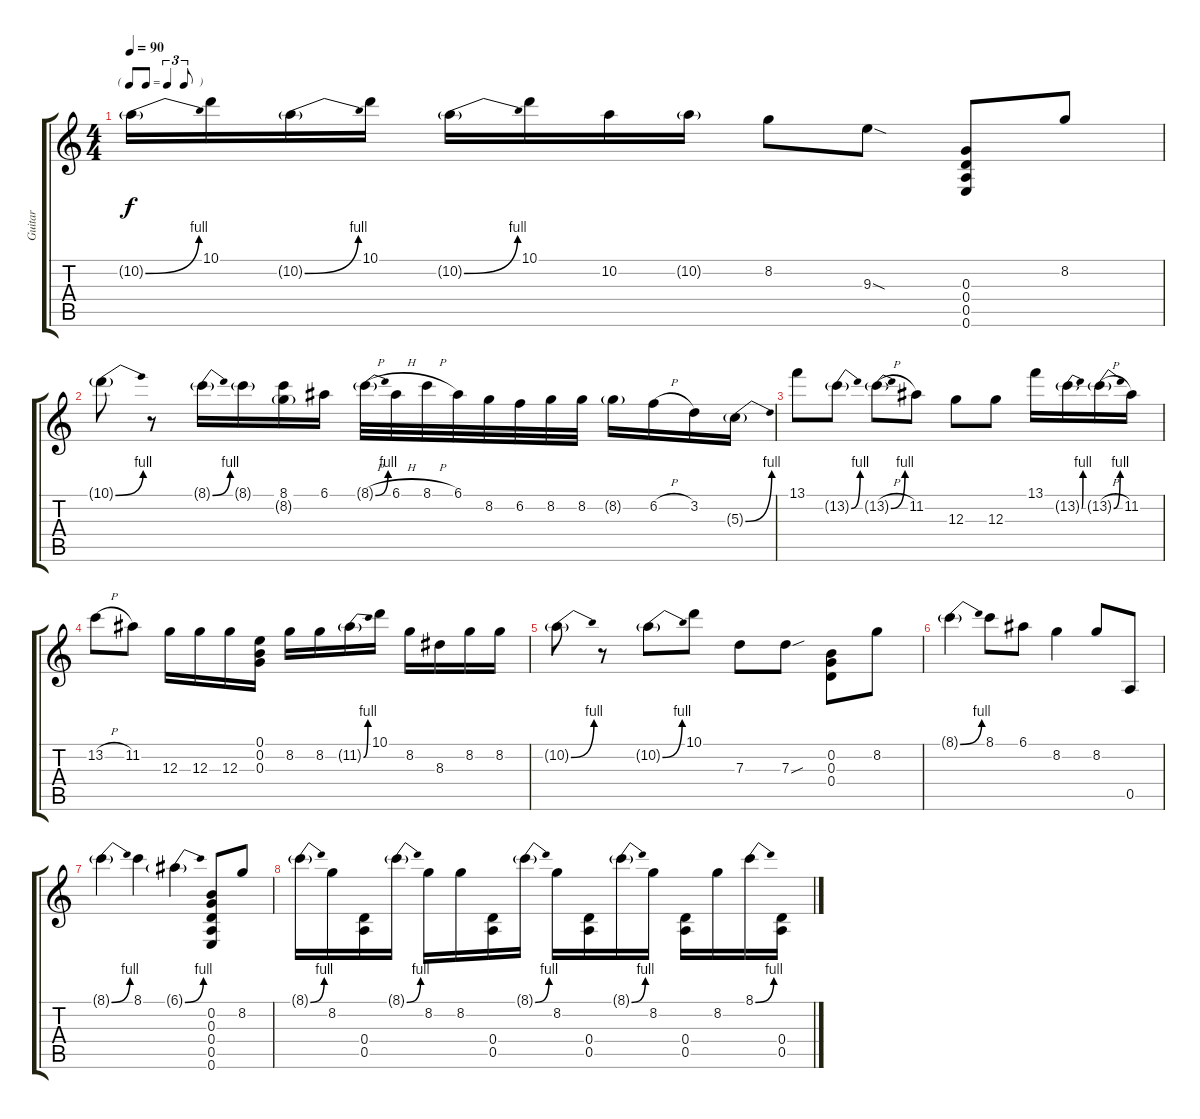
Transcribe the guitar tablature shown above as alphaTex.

\track ("Guitar" "Guitar") {instrument distortionguitar}
\staff {score tabs}
\tuning (E4 B3 G3 D3 A2 E2) {hide}
\ts (4 4)
\tf triplet8th
\tempo 90
\clef g2
\ks c
10.2{be (bend 0 0 60 4) g}.16{dy f} 10.1.16 10.2{be (bend 0 0 60 4) g}.16 10.1.16 10.2{be (bend 0 0 60 4) g}.16 10.1.16 10.2.16 10.2{g}.16 8.2.8 9.3{sod}.8 (0.3 0.4 0.5 0.6).8 8.2.8 |
10.1{be (bend 0 0 60 4) g}.8 r.8 8.1{be (bend 0 0 60 4) g}.16 8.1{g}.16 (8.1 8.2{g}).16 6.1.16 8.1{be (bend 0 0 60 4) h g}.32 6.1{h}.32 8.1{h}.32 6.1.32 8.2.32 6.2.32 8.2.32 8.2.32 8.2{g}.16 6.2{h}.16 3.2.16 5.3{be (bend 0 0 60 4) g}.16 |
13.1.8 13.2{be (bend 0 0 60 4) g}.8 13.2{be (bend 0 0 60 4) h g}.8 11.2.8 12.3.8 12.3.8 13.1.16 13.2{be (bend 0 0 60 4) g}.16 13.2{be (bend 0 0 60 4) h g}.16 11.2.16 |
13.2{h}.8 11.2.8 12.3.16 12.3.16 12.3.16 (0.1 0.2 0.3).16 8.2.16 8.2.16 11.2{be (bend 0 0 60 4) g}.16 10.1.16 8.2.16 8.3.16 8.2.16 8.2.16 |
10.2{be (bend 0 0 60 4) g}.8 r.8 10.2{be (bend 0 0 60 4) g}.8 10.1.8 7.3.8 7.3{sou}.8 (0.2 0.3 0.4).8 8.2.8 |
8.1{be (bend 0 0 60 4) g}.4 8.1.8 6.1.8 8.2.4 8.2.8 0.5.8 |
8.1{be (bend 0 0 60 4) g}.4 8.1.4 6.1{be (bend 0 0 60 4) g}.4 (0.2 0.3 0.4 0.5 0.6).8 8.2.8 |
8.1{be (bend 0 0 60 4) g}.16 8.2.16 (0.4 0.5).16 8.1{be (bend 0 0 60 4) g}.16 8.2.16 8.2.16 (0.4 0.5).16 8.1{be (bend 0 0 60 4) g}.16 8.2.16 (0.4 0.5).16 8.1{be (bend 0 0 60 4) g}.16 8.2.16 (0.4 0.5).16 8.2.16 8.1{be (bend 0 0 60 4)}.16 (0.4 0.5).16
